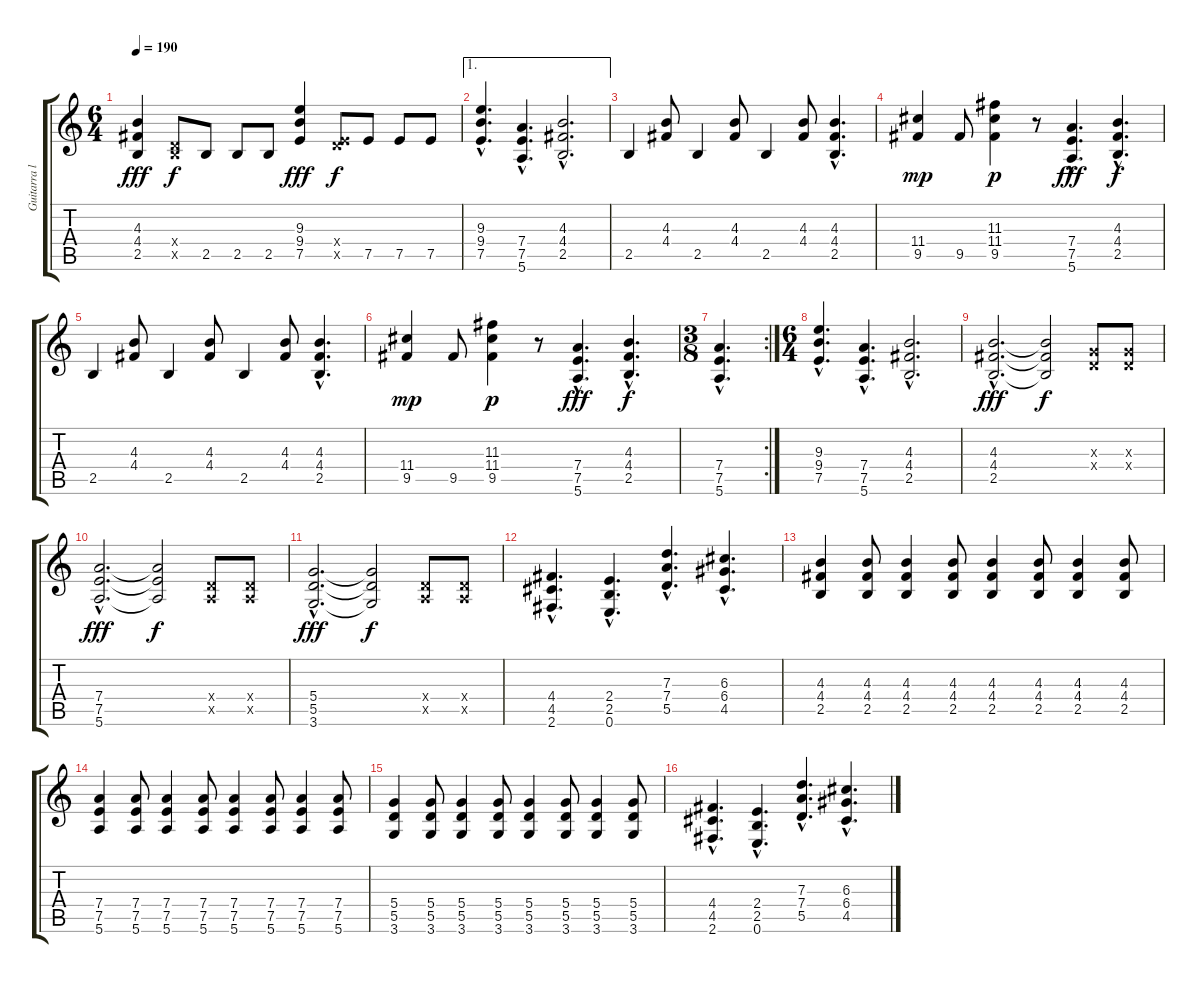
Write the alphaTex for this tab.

\track ("Guitarra lead" "Guitarra l") {instrument overdrivenguitar}
\staff {score tabs}
\tuning (E4 B3 G3 D3 A2 E2) {hide}
\ts (6 4)
\tempo 190
\clef g2
\ks c
(4.3 4.4 2.5).4{dy fff} (0.4{x} 2.5{x}).8{dy f} 2.5.8 2.5.8 2.5.8 (9.3 9.4 7.5).4{dy fff} (0.4{x} 7.5{x}).8{dy f} 7.5.8 7.5.8 7.5.8 |
\ae 1
(9.3{hac} 9.4{hac} 7.5{hac}).4{d} (7.4{hac} 7.5{hac} 5.6{hac}).4{d} (4.3{hac} 4.4{hac} 2.5{hac}).2{d} |
2.5.4 (4.3 4.4).8 2.5.4 (4.3 4.4).8 2.5.4 (4.3 4.4).8 (4.3{hac} 4.4{hac} 2.5{hac}).4{d} |
(11.4 9.5).4{dy mp} 9.5.8 (11.3 11.4 9.5).4{dy p} r.8 (7.4{hac} 7.5{hac} 5.6{hac}).4{d dy fff} (4.3{hac} 4.4{hac} 2.5{hac}).4{d dy f} |
2.5.4 (4.3 4.4).8 2.5.4 (4.3 4.4).8 2.5.4 (4.3 4.4).8 (4.3{hac} 4.4{hac} 2.5{hac}).4{d} |
(11.4 9.5).4{dy mp} 9.5.8 (11.3 11.4 9.5).4{dy p} r.8 (7.4{hac} 7.5{hac} 5.6{hac}).4{d dy fff} (4.3{hac} 4.4{hac} 2.5{hac}).4{d dy f} |
\rc 2
\ts (3 8)
(7.4{hac} 7.5{hac} 5.6{hac}).4{d} |
\ts (6 4)
(9.3{hac} 9.4{hac} 7.5{hac}).4{d} (7.4{hac} 7.5{hac} 5.6{hac}).4{d} (4.3{hac} 4.4{hac} 2.5{hac}).2{d} |
(4.3{hac} 4.4{hac} 2.5{hac}).2{d dy fff} (4.3{t} 4.4{t} 2.5{t}).2{dy f} (0.3{x} 0.4{x}).8 (0.3{x} 0.4{x}).8 |
(7.4{hac} 7.5{hac} 5.6{hac}).2{d dy fff} (7.4{t} 7.5{t} 5.6{t}).2{dy f} (0.4{x} 0.5{x}).8 (0.4{x} 0.5{x}).8 |
(5.4{hac} 5.5{hac} 3.6{hac}).2{d dy fff} (5.4{t} 5.5{t} 3.6{t}).2{dy f} (0.4{x} 0.5{x}).8 (0.4{x} 0.5{x}).8 |
(4.4{hac} 4.5{hac} 2.6{hac}).4{d} (2.4{hac} 2.5{hac} 0.6{hac}).4{d} (7.3{hac} 7.4{hac} 5.5{hac}).4{d} (6.3{hac} 6.4{hac} 4.5{hac}).4{d} |
(4.3 4.4 2.5).4 (4.3 4.4 2.5).8 (4.3 4.4 2.5).4 (4.3 4.4 2.5).8 (4.3 4.4 2.5).4 (4.3 4.4 2.5).8 (4.3 4.4 2.5).4 (4.3 4.4 2.5).8 |
(7.4 7.5 5.6).4 (7.4 7.5 5.6).8 (7.4 7.5 5.6).4 (7.4 7.5 5.6).8 (7.4 7.5 5.6).4 (7.4 7.5 5.6).8 (7.4 7.5 5.6).4 (7.4 7.5 5.6).8 |
(5.4 5.5 3.6).4 (5.4 5.5 3.6).8 (5.4 5.5 3.6).4 (5.4 5.5 3.6).8 (5.4 5.5 3.6).4 (5.4 5.5 3.6).8 (5.4 5.5 3.6).4 (5.4 5.5 3.6).8 |
(4.4{hac} 4.5{hac} 2.6{hac}).4{d} (2.4{hac} 2.5{hac} 0.6{hac}).4{d} (7.3{hac} 7.4{hac} 5.5{hac}).4{d} (6.3{hac} 6.4{hac} 4.5{hac}).4{d}
